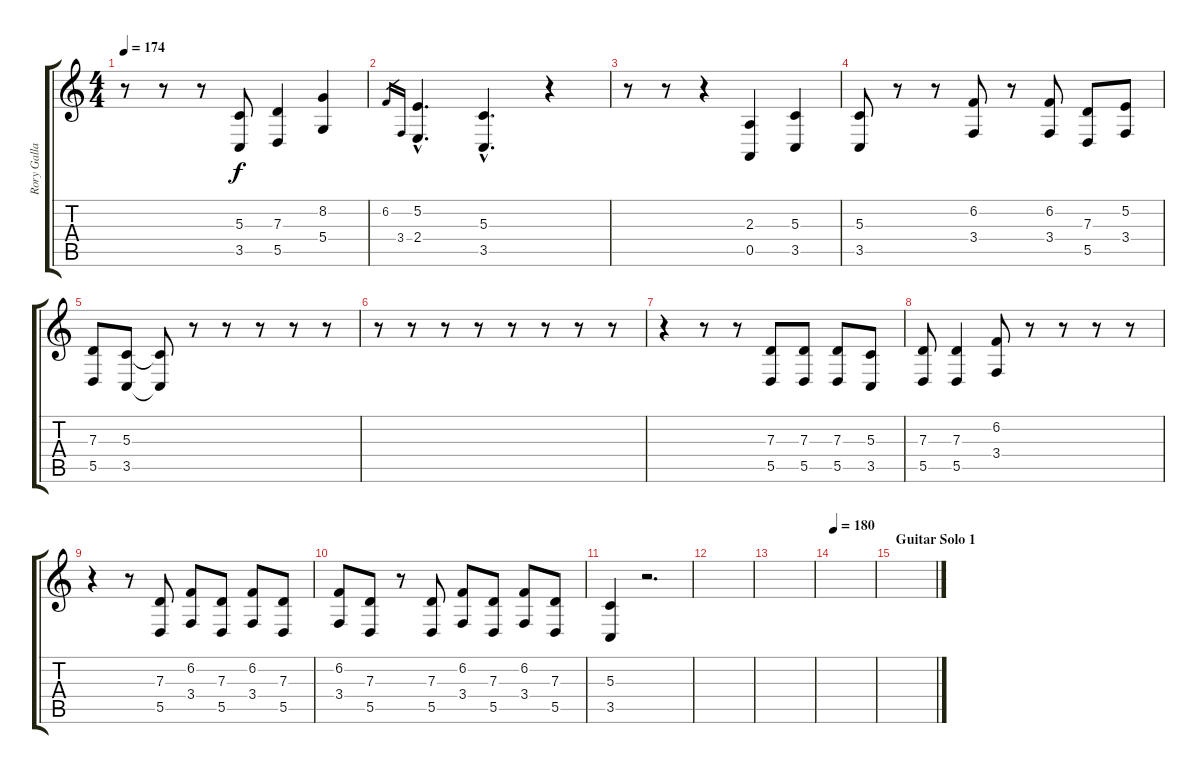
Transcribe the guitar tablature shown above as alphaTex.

\track ("Rory Gallagher Vocals" "Rory Galla") {instrument cello}
\staff {score tabs}
\tuning (E4 B3 G3 D3 A2 E2) {hide}
\ts (4 4)
\tempo 174
\clef g2
\ks c
r.8{dy f} r.8 r.8 (5.3 3.5).8 (7.3 5.5).4 (8.2 5.4).4 |
6.2.16{gr} 3.4.16{gr} (5.2{hac} 2.4{hac}).4{d} (5.3{hac} 3.5{hac}).4{d} r.4 |
r.8 r.8 r.4 (2.3 0.5).4 (5.3 3.5).4 |
(5.3 3.5).8 r.8 r.8 (6.2 3.4).8 r.8 (6.2 3.4).8 (7.3 5.5).8 (5.2 3.4).8 |
(7.3 5.5).8 (5.3 3.5).8 (5.3{t} 3.5{t}).8 r.8 r.8 r.8 r.8 r.8 |
r.8 r.8 r.8 r.8 r.8 r.8 r.8 r.8 |
r.4 r.8 r.8 (7.3 5.5).8 (7.3 5.5).8 (7.3 5.5).8 (5.3 3.5).8 |
(7.3 5.5).8 (7.3 5.5).4 (6.2 3.4).8 r.8 r.8 r.8 r.8 |
r.4 r.8 (7.3 5.5).8 (6.2 3.4).8 (7.3 5.5).8 (6.2 3.4).8 (7.3 5.5).8 |
(6.2 3.4).8 (7.3 5.5).8 r.8 (7.3 5.5).8 (6.2 3.4).8 (7.3 5.5).8 (6.2 3.4).8 (7.3 5.5).8 |
(5.3 3.5).4 r.2{d} |
|
|
\tempo 180
|
\section ("" "Guitar Solo 1")
